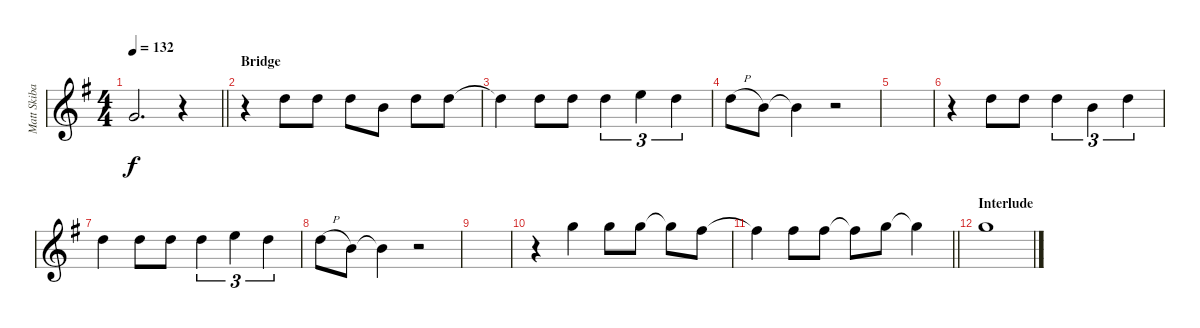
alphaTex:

\track ("Matt Skiba - Vocals" "Matt Skiba") {instrument distortionguitar}
\staff {score}
\tuning (E4 B3 G3 D3 A2 E2) {hide}
\ts (4 4)
\tempo 132
\clef g2
\barLineRight lightlight
\ks g
0.3{t}.2{d dy f} r.4 |
\section ("" "Bridge")
r.4 3.2.8 3.2.8 3.2.8 0.2.8 3.2.8 3.2.8 |
3.2{t}.4 3.2.8 3.2.8 3.2.4{tu (3 2)} 0.1.4{tu (3 2)} 3.2.4{tu (3 2)} |
3.2{h}.8 0.2.8 0.2{t}.4 r.2 |
|
r.4 3.2.8 3.2.8 3.2.4{tu (3 2)} 4.3.4{tu (3 2)} 3.2.4{tu (3 2)} |
3.2.4 3.2.8 3.2.8 3.2.4{tu (3 2)} 0.1.4{tu (3 2)} 3.2.4{tu (3 2)} |
3.2{h}.8 0.2.8 0.2{t}.4 r.2 |
|
r.4 3.1.4 3.1.8 3.1.8 3.1{t}.8 2.1.8 |
\barLineRight lightlight
2.1{t}.4 2.1.8 2.1.8 2.1{t}.8 3.1.8 3.1{t}.4 |
\section ("" "Interlude")
3.1.1
